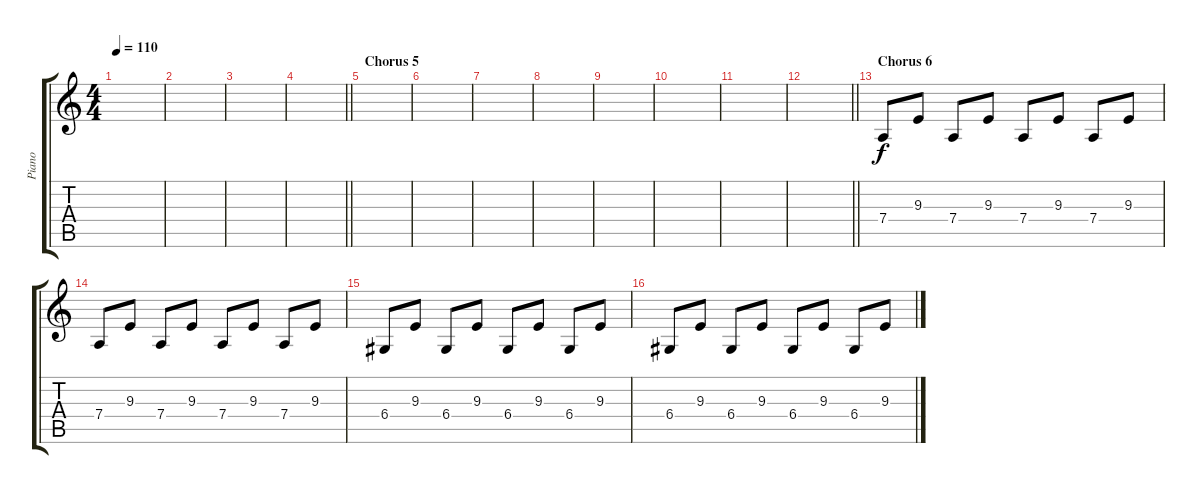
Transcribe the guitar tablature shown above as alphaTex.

\track ("Piano" "Piano") {instrument acousticgrandpiano}
\staff {score tabs}
\tuning (E4 B3 G3 D3 A2 E2) {hide}
\ts (4 4)
\tempo 110
\clef g2
\ks c
|
|
|
\barLineRight lightlight
|
\section ("" "Chorus 5")
|
|
|
|
|
|
|
\barLineRight lightlight
|
\section ("" "Chorus 6")
7.4.8 9.3.8 7.4.8 9.3.8 7.4.8 9.3.8 7.4.8 9.3.8 |
7.4.8 9.3.8 7.4.8 9.3.8 7.4.8 9.3.8 7.4.8 9.3.8 |
6.4.8 9.3.8 6.4.8 9.3.8 6.4.8 9.3.8 6.4.8 9.3.8 |
6.4.8 9.3.8 6.4.8 9.3.8 6.4.8 9.3.8 6.4.8 9.3.8
